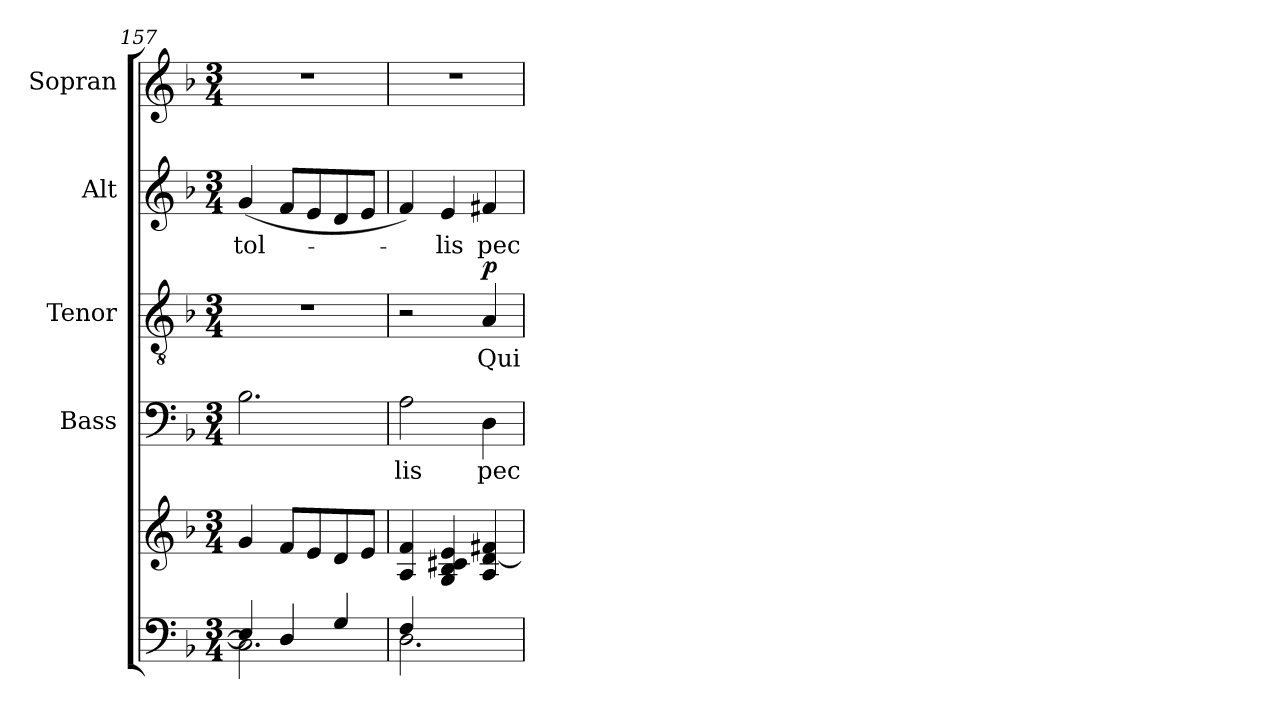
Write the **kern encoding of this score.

**kern	**kern	**kern	**text	**kern	**text	**dynam	**kern	**text	**kern
*part5	*part5	*part4	*part4	*part3	*part3	*part3	*part2	*part2	*part1
*staff6	*staff5	*staff4	*staff4	*staff3	*staff3	*staff3	*staff2	*staff2	*staff1
*	*	*I"Bass	*	*I"Tenor	*	*	*I"Alt	*	*I"Sopran
*	*	*I'B.	*	*I'T.	*	*	*I'A.	*	*I'S.
*clefF4	*clefG2	*clefF4	*	*clefGv2	*	*	*clefG2	*	*clefG2
*k[b-]	*k[b-]	*k[b-]	*	*k[b-]	*	*	*k[b-]	*	*k[b-]
*F:	*F:	*F:	*	*F:	*	*	*F:	*	*F:
*M3/4	*M3/4	*M3/4	*	*M3/4	*	*	*M3/4	*	*M3/4
=157	=157	=157	=157	=157	=157	=157	=157	=157	=157
*^	*	*	*	*	*	*	*	*	*
!	!	!	!	!	!	!	!	!	!LO:LY:b	!
4E/]	2.C\]	4g/	2.B-\	.	2.r	.	.	(<4g/	tol-	2.r
4D/	.	8f/L	.	.	.	.	.	8f/L	.	.
.	.	8e/	.	.	.	.	.	8e/	.	.
4G/	.	8d/	.	.	.	.	.	8d/	.	.
.	.	8e/J	.	.	.	.	.	8e/J	.	.
=158	=158	=158	=158	=158	=158	=158	=158	=158	=158	=158
!	!	!	!	!LO:LY:b	!	!	!	!	!	!
4F/	2.D\	4A/ 4f/	2A\	-lis	2r	.	.	4f/)	.	2.r
!	!	!	!	!	!	!	!	!	!LO:LY:b	!
2ryy	.	4G/ 4B-/ 4c#X/ 4e/	.	.	.	.	.	4e/	-lis	.
!	!	!	!	!LO:LY:b	!	!LO:LY:b	!LO:DY:a	!	!LO:LY:b	!
.	.	4A/ [4d/ 4f#X/	4D\	pec-	4A/	Qui	p	4f#X/	pec-	.
*v	*v	*	*	*	*	*	*	*	*	*
=	=	=	=	=	=	=	=	=	=
*-	*-	*-	*-	*-	*-	*-	*-	*-	*-
